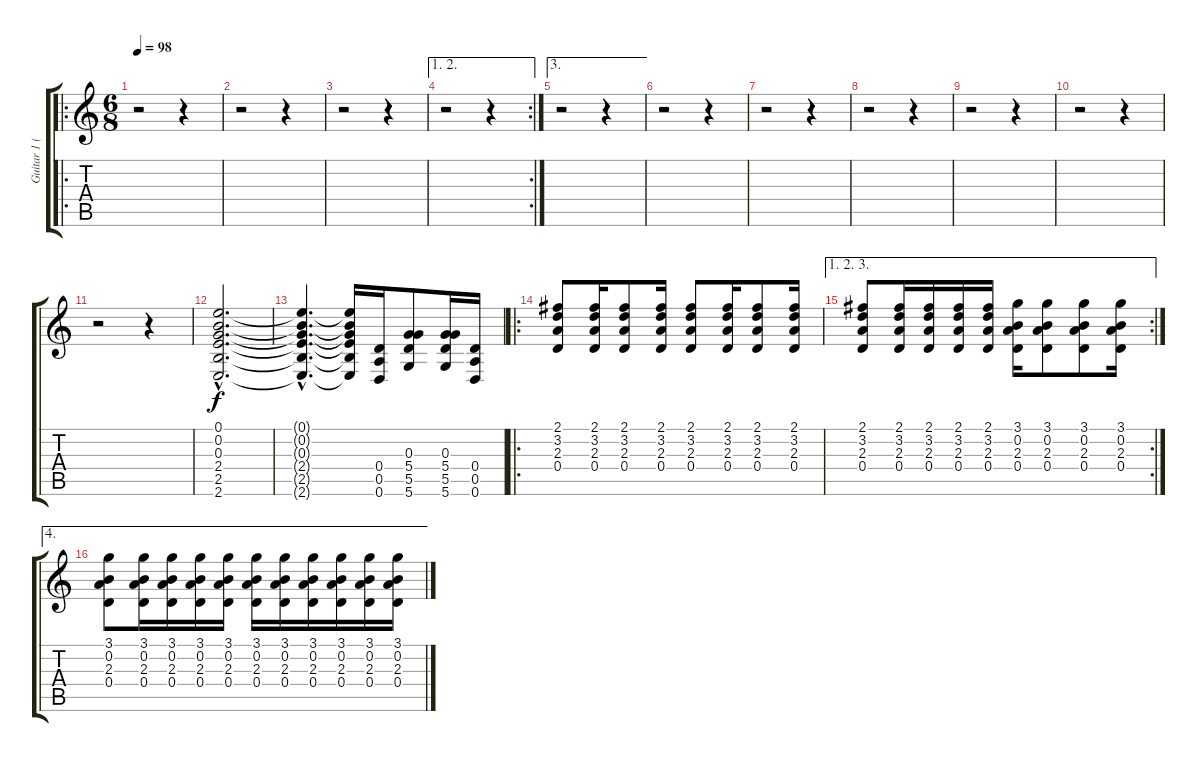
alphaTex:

\track ("Guitar 1 (Acoustic)" "Guitar 1 (") {instrument acousticguitarsteel}
\staff {score tabs}
\tuning (E4 B3 G3 D3 A2 D2) {hide}
\ro
\ts (6 8)
\tempo 98
\clef g2
\ks c
r.2{dy f} r.4 |
r.2 r.4 |
r.2 r.4 |
\ae (1 2)
\rc 2
r.2 r.4 |
\ae 3
r.2 r.4 |
r.2 r.4 |
r.2 r.4 |
r.2 r.4 |
r.2 r.4 |
r.2 r.4 |
r.2 r.4 |
(0.1{hac} 0.2{hac} 0.3{hac} 2.4{hac} 2.5{hac} 2.6{hac}).2{d} |
(0.1{hac t} 0.2{hac t} 0.3{hac t} 2.4{hac t} 2.5{hac t} 2.6{hac t}).4{d} (0.1{t} 0.2{t} 0.3{t} 2.4{t} 2.5{t} 2.6{t}).16 (0.4 0.5 0.6).16 (0.3 5.4 5.5 5.6).8 (0.3 5.4 5.5 5.6).16 (0.4 0.5 0.6).16 |
\ro
(2.1 3.2 2.3 0.4).8 (2.1 3.2 2.3 0.4).16 (2.1 3.2 2.3 0.4).8 (2.1 3.2 2.3 0.4).16 (2.1 3.2 2.3 0.4).8 (2.1 3.2 2.3 0.4).16 (2.1 3.2 2.3 0.4).8 (2.1 3.2 2.3 0.4).16 |
\ae (1 2 3)
\rc 2
(2.1 3.2 2.3 0.4).8 (2.1 3.2 2.3 0.4).16 (2.1 3.2 2.3 0.4).16 (2.1 3.2 2.3 0.4).16 (2.1 3.2 2.3 0.4).16 (3.1 0.2 2.3 0.4).16 (3.1 0.2 2.3 0.4).8 (3.1 0.2 2.3 0.4).8 (3.1 0.2 2.3 0.4).16 |
\ae 4
(3.1 0.2 2.3 0.4).8 (3.1 0.2 2.3 0.4).16 (3.1 0.2 2.3 0.4).16 (3.1 0.2 2.3 0.4).16 (3.1 0.2 2.3 0.4).16 (3.1 0.2 2.3 0.4).16 (3.1 0.2 2.3 0.4).16 (3.1 0.2 2.3 0.4).16 (3.1 0.2 2.3 0.4).16 (3.1 0.2 2.3 0.4).16 (3.1 0.2 2.3 0.4).16
